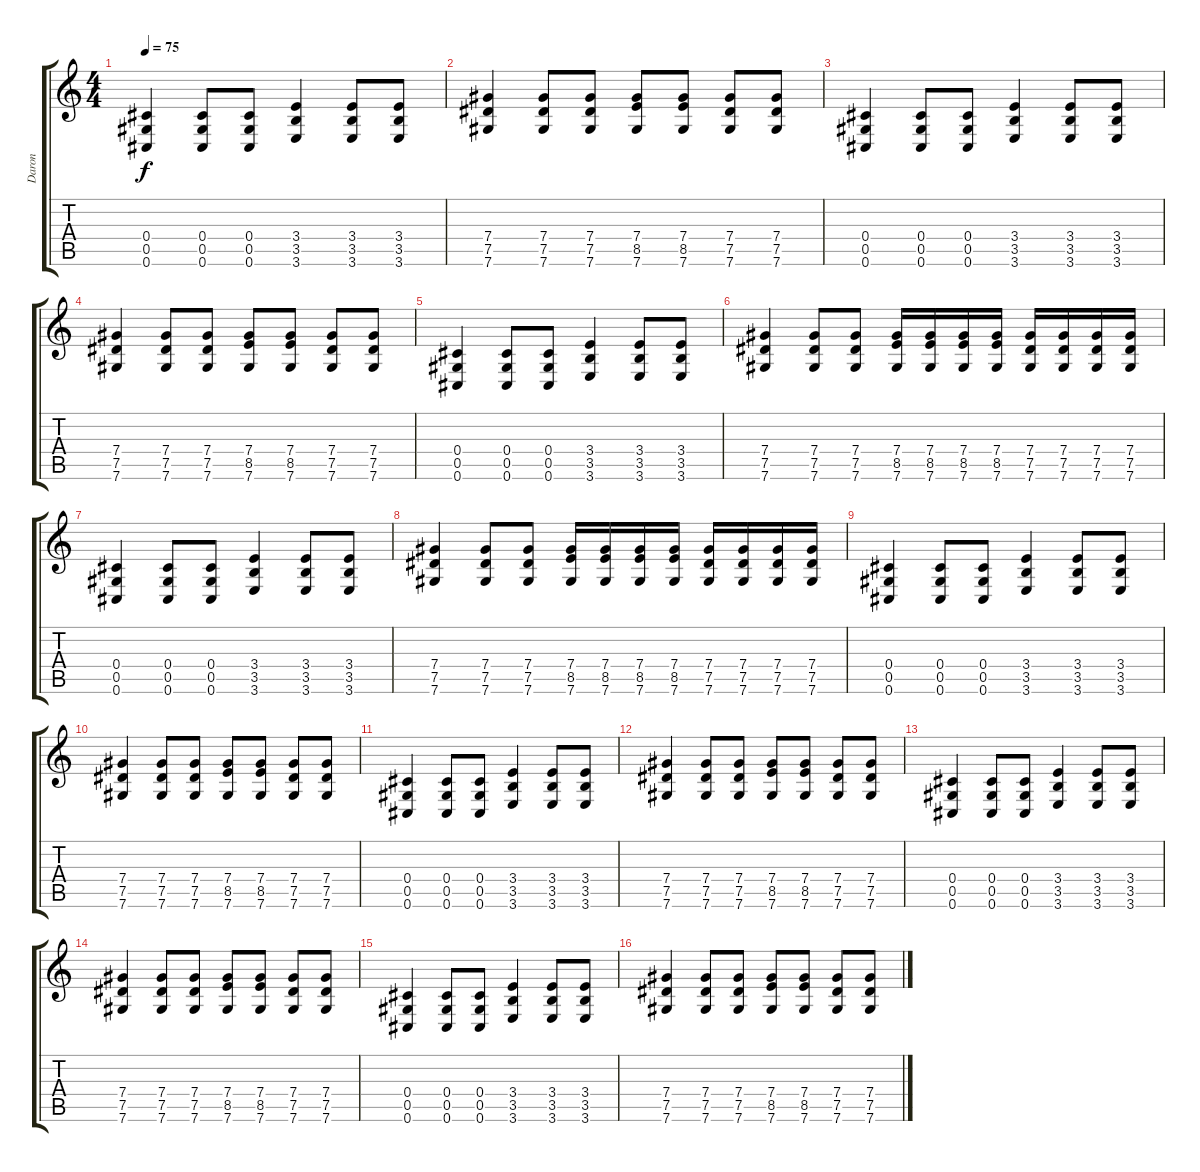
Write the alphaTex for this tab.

\track ("Daron" "Daron") {instrument overdrivenguitar}
\staff {score tabs}
\tuning (Eb4 Bb3 Gb3 Db3 Ab2 Db2) {hide}
\ts (4 4)
\tempo 75
\clef g2
\ks c
(0.4 0.5 0.6).4{dy f} (0.4 0.5 0.6).8 (0.4 0.5 0.6).8 (3.4 3.5 3.6).4 (3.4 3.5 3.6).8 (3.4 3.5 3.6).8 |
(7.4 7.5 7.6).4 (7.4 7.5 7.6).8 (7.4 7.5 7.6).8 (7.4 8.5 7.6).8 (7.4 8.5 7.6).8 (7.4 7.5 7.6).8 (7.4 7.5 7.6).8 |
(0.4 0.5 0.6).4 (0.4 0.5 0.6).8 (0.4 0.5 0.6).8 (3.4 3.5 3.6).4 (3.4 3.5 3.6).8 (3.4 3.5 3.6).8 |
(7.4 7.5 7.6).4 (7.4 7.5 7.6).8 (7.4 7.5 7.6).8 (7.4 8.5 7.6).8 (7.4 8.5 7.6).8 (7.4 7.5 7.6).8 (7.4 7.5 7.6).8 |
(0.4 0.5 0.6).4 (0.4 0.5 0.6).8 (0.4 0.5 0.6).8 (3.4 3.5 3.6).4 (3.4 3.5 3.6).8 (3.4 3.5 3.6).8 |
(7.4 7.5 7.6).4 (7.4 7.5 7.6).8 (7.4 7.5 7.6).8 (7.4 8.5 7.6).16 (7.4 8.5 7.6).16 (7.4 8.5 7.6).16 (7.4 8.5 7.6).16 (7.4 7.5 7.6).16 (7.4 7.5 7.6).16 (7.4 7.5 7.6).16 (7.4 7.5 7.6).16 |
(0.4 0.5 0.6).4 (0.4 0.5 0.6).8 (0.4 0.5 0.6).8 (3.4 3.5 3.6).4 (3.4 3.5 3.6).8 (3.4 3.5 3.6).8 |
(7.4 7.5 7.6).4 (7.4 7.5 7.6).8 (7.4 7.5 7.6).8 (7.4 8.5 7.6).16 (7.4 8.5 7.6).16 (7.4 8.5 7.6).16 (7.4 8.5 7.6).16 (7.4 7.5 7.6).16 (7.4 7.5 7.6).16 (7.4 7.5 7.6).16 (7.4 7.5 7.6).16 |
(0.4 0.5 0.6).4 (0.4 0.5 0.6).8 (0.4 0.5 0.6).8 (3.4 3.5 3.6).4 (3.4 3.5 3.6).8 (3.4 3.5 3.6).8 |
(7.4 7.5 7.6).4 (7.4 7.5 7.6).8 (7.4 7.5 7.6).8 (7.4 8.5 7.6).8 (7.4 8.5 7.6).8 (7.4 7.5 7.6).8 (7.4 7.5 7.6).8 |
(0.4 0.5 0.6).4 (0.4 0.5 0.6).8 (0.4 0.5 0.6).8 (3.4 3.5 3.6).4 (3.4 3.5 3.6).8 (3.4 3.5 3.6).8 |
(7.4 7.5 7.6).4 (7.4 7.5 7.6).8 (7.4 7.5 7.6).8 (7.4 8.5 7.6).8 (7.4 8.5 7.6).8 (7.4 7.5 7.6).8 (7.4 7.5 7.6).8 |
(0.4 0.5 0.6).4 (0.4 0.5 0.6).8 (0.4 0.5 0.6).8 (3.4 3.5 3.6).4 (3.4 3.5 3.6).8 (3.4 3.5 3.6).8 |
(7.4 7.5 7.6).4 (7.4 7.5 7.6).8 (7.4 7.5 7.6).8 (7.4 8.5 7.6).8 (7.4 8.5 7.6).8 (7.4 7.5 7.6).8 (7.4 7.5 7.6).8 |
(0.4 0.5 0.6).4 (0.4 0.5 0.6).8 (0.4 0.5 0.6).8 (3.4 3.5 3.6).4 (3.4 3.5 3.6).8 (3.4 3.5 3.6).8 |
(7.4 7.5 7.6).4 (7.4 7.5 7.6).8 (7.4 7.5 7.6).8 (7.4 8.5 7.6).8 (7.4 8.5 7.6).8 (7.4 7.5 7.6).8 (7.4 7.5 7.6).8
